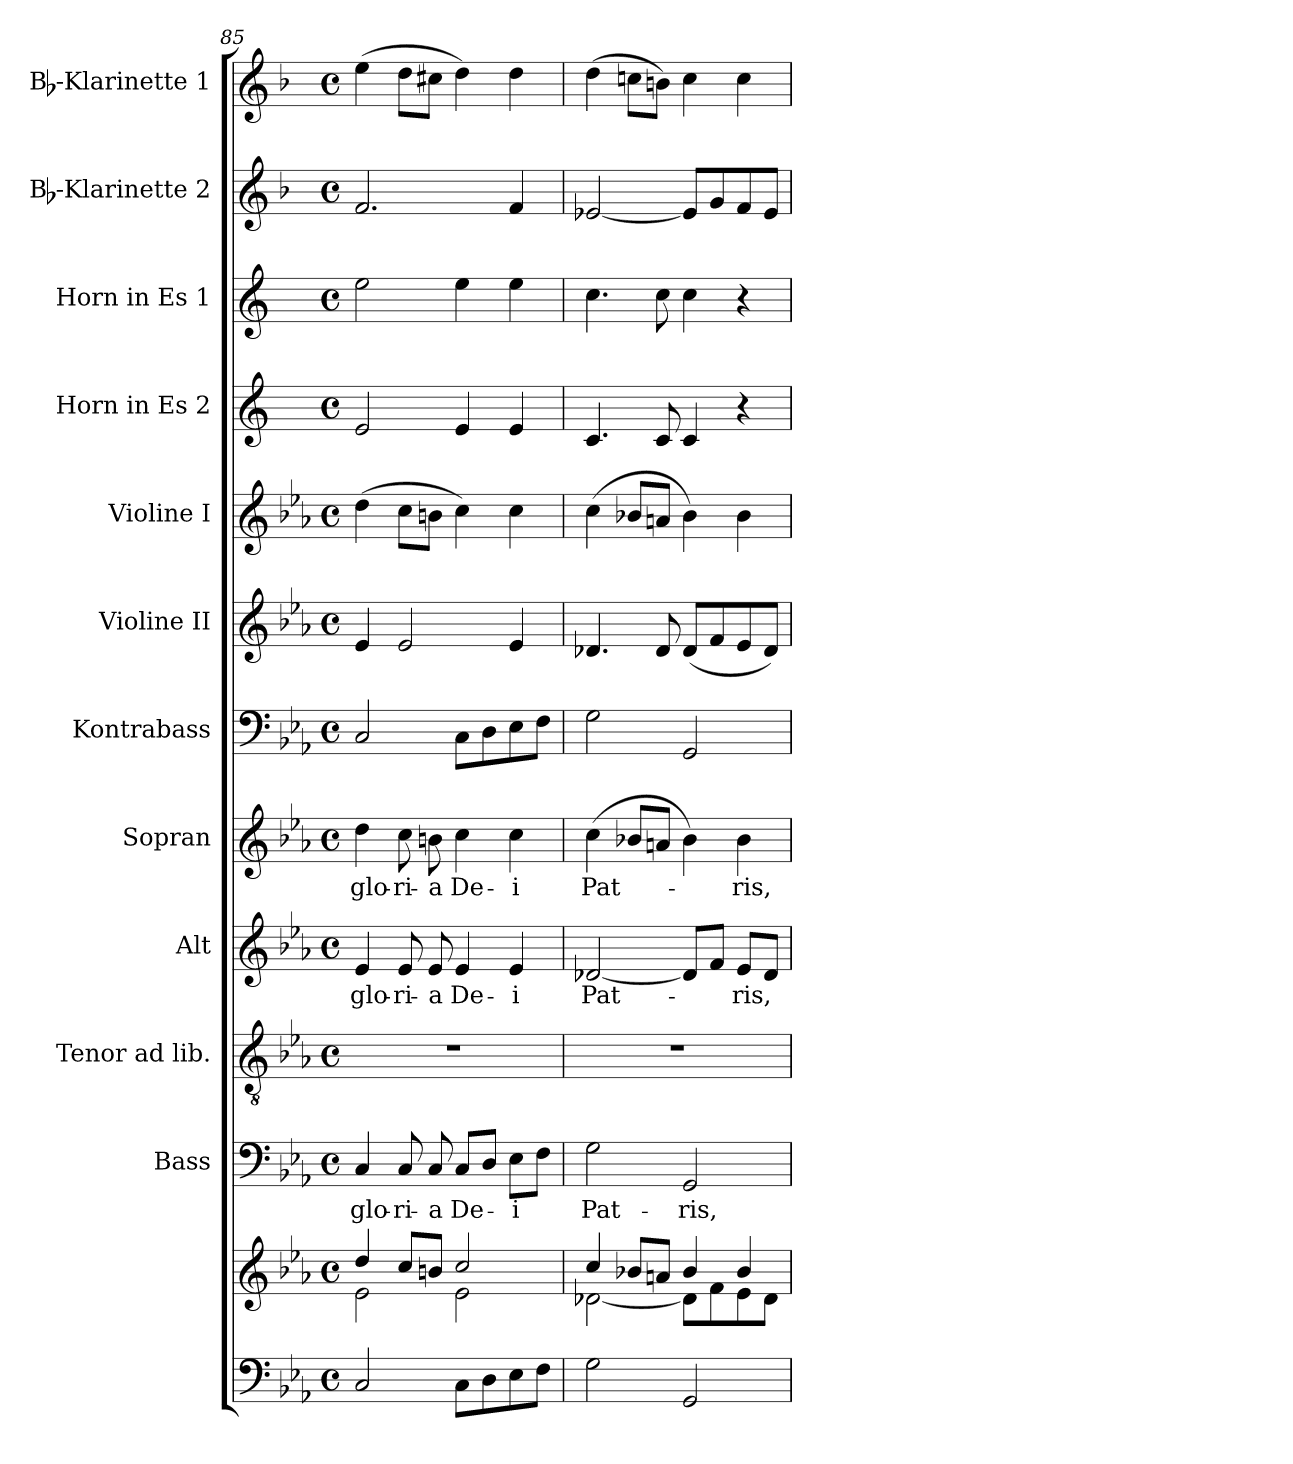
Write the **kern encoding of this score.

**kern	**kern	**kern	**text	**kern	**kern	**text	**kern	**text	**kern	**kern	**kern	**kern	**kern	**kern	**kern
*part12	*part12	*part11	*part11	*part10	*part9	*part9	*part8	*part8	*part7	*part6	*part5	*part4	*part3	*part2	*part1
*staff13	*staff12	*staff11	*staff11	*staff10	*staff9	*staff9	*staff8	*staff8	*staff7	*staff6	*staff5	*staff4	*staff3	*staff2	*staff1
*	*	*I"Bass	*	*I"Tenor ad lib.	*I"Alt	*	*I"Sopran	*	*I"Kontrabass	*I"Violine II	*I"Violine I	*I"Horn in Es 2	*I"Horn in Es 1	*I"Bb-Klarinette 2	*I"Bb-Klarinette 1
*	*	*I'B.	*	*I'T.	*I'A.	*	*I'S.	*	*I'Kb.	*I'Vl. II	*I'Vl. I	*	*	*I'Bb Kl. 2	*I'Bb Kl. 1
*clefF4	*clefG2	*clefF4	*	*clefGv2	*clefG2	*	*clefG2	*	*clefF4	*clefG2	*clefG2	*clefG2	*clefG2	*clefG2	*clefG2
*	*	*	*	*	*	*	*	*	*ITrd7c12	*	*	*ITrd5c9	*ITrd5c9	*ITrd1c2	*ITrd1c2
*k[b-e-a-]	*k[b-e-a-]	*k[b-e-a-]	*	*k[b-e-a-]	*k[b-e-a-]	*	*k[b-e-a-]	*	*k[b-e-a-]	*k[b-e-a-]	*k[b-e-a-]	*k[b-e-a-]	*k[b-e-a-]	*k[b-e-a-]	*k[b-e-a-]
*E-:	*E-:	*E-:	*	*E-:	*E-:	*	*E-:	*	*E-:	*E-:	*E-:	*E-:	*E-:	*E-:	*E-:
*M4/4	*M4/4	*M4/4	*	*M4/4	*M4/4	*	*M4/4	*	*M4/4	*M4/4	*M4/4	*M4/4	*M4/4	*M4/4	*M4/4
*met(c)	*met(c)	*met(c)	*	*met(c)	*met(c)	*	*met(c)	*	*met(c)	*met(c)	*met(c)	*met(c)	*met(c)	*met(c)	*met(c)
=85	=85	=85	=85	=85	=85	=85	=85	=85	=85	=85	=85	=85	=85	=85	=85
*	*^	*	*	*	*	*	*	*	*	*	*	*	*	*	*
!	!	!	!	!LO:LY:b	!	!	!LO:LY:b	!	!LO:LY:b	!	!	!	!	!	!	!
2C/	4dd/	2e-\	4C/	glo-	1r	4e-/	glo-	4dd\	glo-	2CC/	4e-/	(>4dd\	2G/	2g\	2.e-/	(>4dd\
!	!	!	!	!LO:LY:b	!	!	!LO:LY:b	!	!LO:LY:b	!	!	!	!	!	!	!
.	8cc/L	.	8C/	-ri-	.	8e-/	-ri-	8cc\	-ri-	.	2e-/	8cc\L	.	.	.	8cc\L
!	!	!	!	!LO:LY:b	!	!	!LO:LY:b	!	!LO:LY:b	!	!	!	!	!	!	!
.	8bn/J	.	8C/	-a	.	8e-/	-a	8bn\	-a	.	.	8bn\J	.	.	.	8bn\J
!	!	!	!	!LO:LY:b	!	!	!LO:LY:b	!	!LO:LY:b	!	!	!	!	!	!	!
8C\L	2cc/	2e-\	8C/L	De-	.	4e-/	De-	4cc\	De-	8CC\L	.	4cc\)	4G/	4g\	.	4cc\)
8D\	.	.	8D/J	.	.	.	.	.	.	8DD\	.	.	.	.	.	.
!	!	!	!	!LO:LY:b	!	!	!LO:LY:b	!	!LO:LY:b	!	!	!	!	!	!	!
8E-\	.	.	8E-\L	-i	.	4e-/	-i	4cc\	-i	8EE-\	4e-/	4cc\	4G/	4g\	4e-/	4cc\
8F\J	.	.	8F\J	.	.	.	.	.	.	8FF\J	.	.	.	.	.	.
=86	=86	=86	=86	=86	=86	=86	=86	=86	=86	=86	=86	=86	=86	=86	=86	=86
!	!	!	!	!LO:LY:b	!	!	!LO:LY:b	!	!LO:LY:b	!	!	!	!	!	!	!
2G\	4cc/	[<2d-X\	2G\	Pat-	1r	[2d-X/	Pat-	(>4cc\	Pat-	2GG\	4.d-X/	(>4cc\	4.E-/	4.e-\	[2d-X/	(>4cc\
.	8b-X/L	.	.	.	.	.	.	8b-X/L	.	.	.	8b-X/L	.	.	.	8b-X\L
.	8an/J	.	.	.	.	.	.	8an/J	.	.	8d-/	8an/J	8E-/	8e-\	.	8an\J)
!	!	!	!	!LO:LY:b	!	!	!	!	!	!	!	!	!	!	!	!
2GG/	4b-/	8d-\L]	2GG/	-ris,	.	8d-/L]	.	4b-\)	.	2GGG/	(<8d-/L	4b-\)	4E-/	4e-\	8d-/L]	4b-\
.	.	8f\	.	.	.	8f/J	.	.	.	.	8f/	.	.	.	8f/	.
!	!	!	!	!	!	!	!LO:LY:b	!	!LO:LY:b	!	!	!	!	!	!	!
.	4b-/	8e-\	.	.	.	8e-/L	-ris,	4b-\	-ris,	.	8e-/	4b-\	4r	4r	8e-/	4b-\
.	.	8d-\J	.	.	.	8d-/J	.	.	.	.	8d-/J)	.	.	.	8d-/J	.
*	*v	*v	*	*	*	*	*	*	*	*	*	*	*	*	*	*
=	=	=	=	=	=	=	=	=	=	=	=	=	=	=	=
*-	*-	*-	*-	*-	*-	*-	*-	*-	*-	*-	*-	*-	*-	*-	*-
